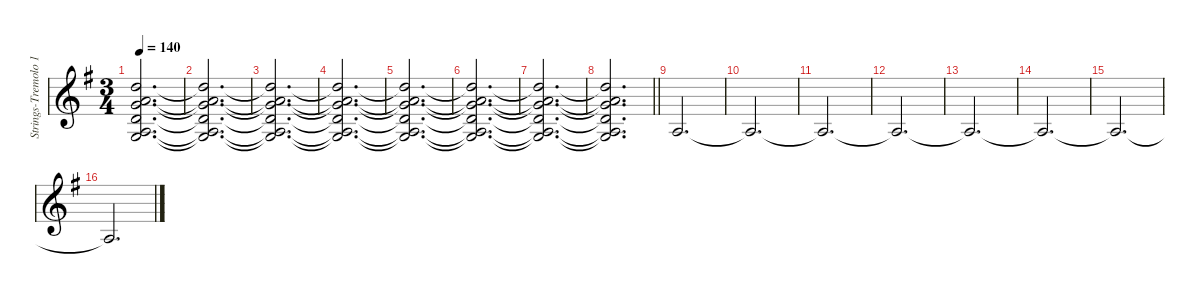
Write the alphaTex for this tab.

\defaultSystemsLayout 8
\hideDynamics
\bracketExtendMode groupsimilarinstruments
\firstSystemTrackNameMode fullname
\otherSystemsTrackNameOrientation horizontal
\track ("Strings-Tremolo 1" "vln.") {defaultSystemsLayout 16 instrument tremolostrings}
\staff {score}
\tuning (E4 B3 G3 D3 A2 E2)
\ts (3 4)
\tempo 140
\clef g2
\ks g
(10.1{acc forcenatural} 10.2{acc forcenatural} 12.3{acc forcenatural} 12.4{acc forcenatural} 10.5{acc forcenatural} 17.6{acc forcenatural}).2{d dy f beam Up} |
(10.1{t acc forcenatural} 10.2{t acc forcenatural} 12.3{t acc forcenatural} 12.4{t acc forcenatural} 10.5{t acc forcenatural} 17.6{t acc forcenatural}).2{d beam Up} |
(10.1{t acc forcenatural} 10.2{t acc forcenatural} 12.3{t acc forcenatural} 12.4{t acc forcenatural} 10.5{t acc forcenatural} 17.6{t acc forcenatural}).2{d beam Up} |
(10.1{t acc forcenatural} 10.2{t acc forcenatural} 12.3{t acc forcenatural} 12.4{t acc forcenatural} 10.5{t acc forcenatural} 17.6{t acc forcenatural}).2{d beam Up} |
(10.1{t acc forcenatural} 10.2{t acc forcenatural} 12.3{t acc forcenatural} 12.4{t acc forcenatural} 10.5{t acc forcenatural} 17.6{t acc forcenatural}).2{d beam Up} |
(10.1{t acc forcenatural} 10.2{t acc forcenatural} 12.3{t acc forcenatural} 12.4{t acc forcenatural} 10.5{t acc forcenatural} 17.6{t acc forcenatural}).2{d beam Up} |
(10.1{t acc forcenatural} 10.2{t acc forcenatural} 12.3{t acc forcenatural} 12.4{t acc forcenatural} 10.5{t acc forcenatural} 17.6{t acc forcenatural}).2{d beam Up} |
\barLineRight lightlight
(10.1{t acc forcenatural} 10.2{t acc forcenatural} 12.3{t acc forcenatural} 12.4{t acc forcenatural} 10.5{t acc forcenatural} 17.6{t acc forcenatural}).2{d beam Up} |
17.6{acc forcenatural}.2{d dy mf beam Up} |
17.6{t acc forcenatural}.2{d beam Up} |
17.6{t acc forcenatural}.2{d beam Up} |
17.6{t acc forcenatural}.2{d beam Up} |
17.6{t acc forcenatural}.2{d beam Up} |
17.6{t acc forcenatural}.2{d beam Up} |
17.6{t acc forcenatural}.2{d beam Up} |
17.6{t acc forcenatural}.2{d beam Up}
